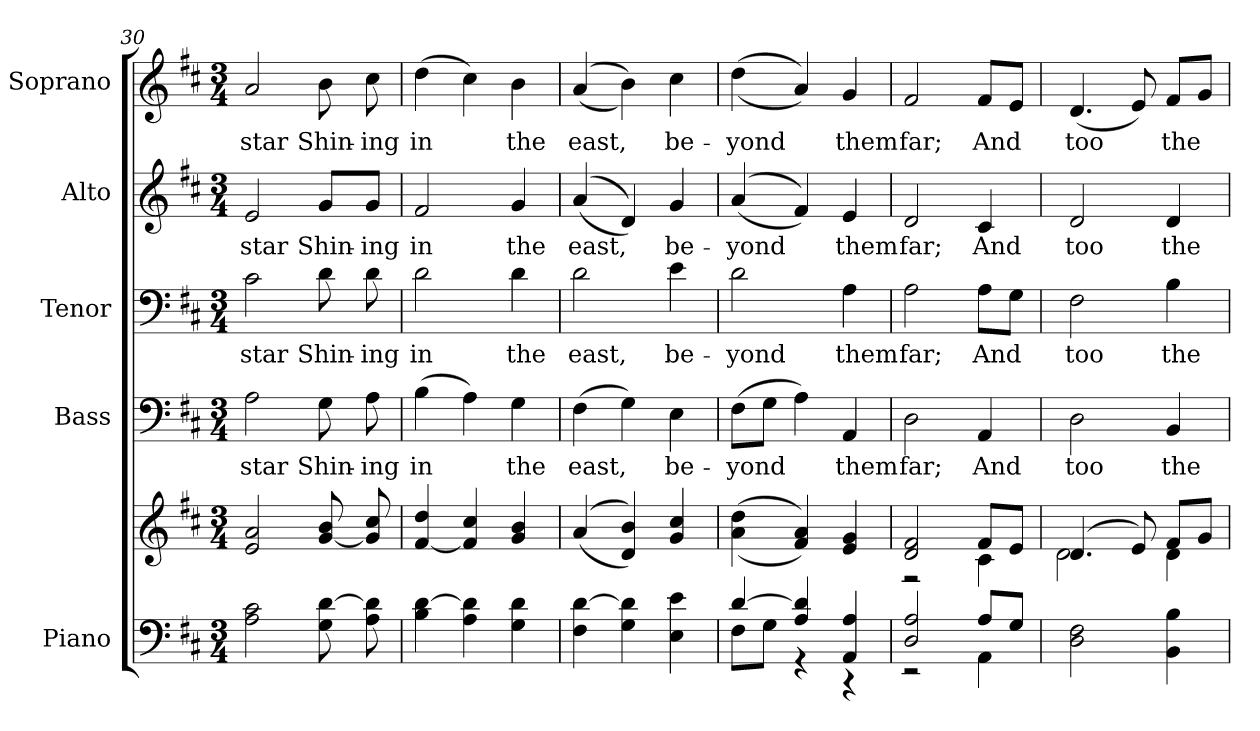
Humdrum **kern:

**kern	**kern	**kern	**text	**kern	**text	**kern	**text	**kern	**text
*part5	*part5	*part4	*part4	*part3	*part3	*part2	*part2	*part1	*part1
*staff6	*staff5	*staff4	*staff4	*staff3	*staff3	*staff2	*staff2	*staff1	*staff1
*I"Piano	*	*I"Bass	*	*I"Tenor	*	*I"Alto	*	*I"Soprano	*
*I'Pno.	*	*I'B.	*	*I'T.	*	*I'A.	*	*I'S.	*
!!LO:PB:g=z
*clefF4	*clefG2	*clefF4	*	*clefF4	*	*clefG2	*	*clefG2	*
*k[f#c#]	*k[f#c#]	*k[f#c#]	*	*k[f#c#]	*	*k[f#c#]	*	*k[f#c#]	*
*D:	*D:	*D:	*	*D:	*	*D:	*	*D:	*
*M3/4	*M3/4	*M3/4	*	*M3/4	*	*M3/4	*	*M3/4	*
=30	=30	=30	=30	=30	=30	=30	=30	=30	=30
!	!	!	!LO:LY:b:color=#000000	!	!	!	!	!	!
!	!	!	!	!	!LO:LY:b:color=#000000	!	!	!	!
!	!	!	!	!	!	!	!LO:LY:b:color=#000000	!	!
!	!	!	!	!	!	!	!	!	!LO:LY:b:color=#000000
2Ai\ 2c#i	2ei/ 2ai	2Ai\	star	2c#i\	star	2ei/	star	2ai/	star
!	!	!	!LO:LY:b:color=#000000	!	!	!	!	!	!
!	!	!	!	!	!LO:LY:b:color=#000000	!	!	!	!
!	!	!	!	!	!	!	!LO:LY:b:color=#000000	!	!
!	!	!	!	!	!	!	!	!	!LO:LY:b:color=#000000
8Gi\ [>8di	[<8gi/ 8bi	8Gi\	Shin-	8di\	Shin-	8gi/L	Shin-	8bi\	Shin-
!	!	!	!LO:LY:b:color=#000000	!	!	!	!	!	!
!	!	!	!	!	!LO:LY:b:color=#000000	!	!	!	!
!	!	!	!	!	!	!	!LO:LY:b:color=#000000	!	!
!	!	!	!	!	!	!	!	!	!LO:LY:b:color=#000000
8Ai\ 8di]	8gi/] 8cc#i	8Ai\	-ing	8di\	-ing	8gi/J	-ing	8cc#i\	-ing
=31	=31	=31	=31	=31	=31	=31	=31	=31	=31
!	!	!	!LO:LY:b:color=#000000	!	!	!	!	!	!
!	!	!	!	!	!LO:LY:b:color=#000000	!	!	!	!
!	!	!	!	!	!	!	!LO:LY:b:color=#000000	!	!
!	!	!	!	!	!	!	!	!	!LO:LY:b:color=#000000
4Bi\ [>4di	[<4f#i/ 4ddi	(4Bi\	in	2di\	in	2f#i/	in	(4ddi\	in
4Ai\ 4di]	4f#i/] 4cc#i	4Ai\)	.	.	.	.	.	4cc#i\)	.
!	!	!	!LO:LY:b:color=#000000	!	!	!	!	!	!
!	!	!	!	!	!LO:LY:b:color=#000000	!	!	!	!
!	!	!	!	!	!	!	!LO:LY:b:color=#000000	!	!
!	!	!	!	!	!	!	!	!	!LO:LY:b:color=#000000
4Gi\ 4di	4gi/ 4bi	4Gi\	the	4di\	the	4gi/	the	4bi\	the
=32	=32	=32	=32	=32	=32	=32	=32	=32	=32
!	!	!	!LO:LY:b:color=#000000	!	!	!	!	!	!
!	!	!	!	!	!LO:LY:b:color=#000000	!	!	!	!
!	!	!	!	!	!	!	!LO:LY:b:color=#000000	!	!
!	!	!	!	!	!	!	!	!	!LO:LY:b:color=#000000
4F#i\ [>4di	((4ai/	(4F#i\	east,	2di\	east,	((4ai/	east,	((4ai/	east,
4Gi\ 4di]	4di/ 4bi))	4Gi\)	.	.	.	4di/))	.	4bi\))	.
!	!	!	!LO:LY:b:color=#000000	!	!	!	!	!	!
!	!	!	!	!	!LO:LY:b:color=#000000	!	!	!	!
!	!	!	!	!	!	!	!LO:LY:b:color=#000000	!	!
!	!	!	!	!	!	!	!	!	!LO:LY:b:color=#000000
4Ei\ 4ei	4gi/ 4cc#i	4Ei\	be-	4ei\	be-	4gi/	be-	4cc#i\	be-
!!LO:PB:g=z
=33	=33	=33	=33	=33	=33	=33	=33	=33	=33
*^	*	*	*	*	*	*	*	*	*
!	!	!	!	!LO:LY:b:color=#000000	!	!	!	!	!	!
!	!	!	!	!	!	!LO:LY:b:color=#000000	!	!	!	!
!	!	!	!	!	!	!	!	!LO:LY:b:color=#000000	!	!
!	!	!	!	!	!	!	!	!	!	!LO:LY:b:color=#000000
[>4di/	8F#i\L	((4ai\ 4ddi	(8F#i\L	-yond	2di\	-yond	((4ai/	-yond	((4ddi\	-yond
.	8Gi\J	.	8Gi\J	.	.	.	.	.	.	.
4Ai/ 4di]	4r	4f#i/ 4ai))	4Ai\)	.	.	.	4f#i/))	.	4ai/))	.
!	!	!	!	!LO:LY:b:color=#000000	!	!	!	!	!	!
!	!	!	!	!	!	!LO:LY:b:color=#000000	!	!	!	!
!	!	!	!	!	!	!	!	!LO:LY:b:color=#000000	!	!
!	!	!	!	!	!	!	!	!	!	!LO:LY:b:color=#000000
4AAi/ 4Ai	4r	4ei/ 4gi	4AAi/	them	4Ai\	them	4ei/	them	4gi/	them
=34	=34	=34	=34	=34	=34	=34	=34	=34	=34	=34
*	*	*^	*	*	*	*	*	*	*	*
!	!	!	!	!	!LO:LY:b:color=#000000	!	!	!	!	!	!
!	!	!	!	!	!	!	!LO:LY:b:color=#000000	!	!	!	!
!	!	!	!	!	!	!	!	!	!LO:LY:b:color=#000000	!	!
!	!	!	!	!	!	!	!	!	!	!	!LO:LY:b:color=#000000
2Di/ 2Ai	2r	2di/ 2f#i	2r	2Di\	far;	2Ai\	far;	2di/	far;	2f#i/	far;
!	!	!	!	!	!LO:LY:b:color=#000000	!	!	!	!	!	!
!	!	!	!	!	!	!	!LO:LY:b:color=#000000	!	!	!	!
!	!	!	!	!	!	!	!	!	!LO:LY:b:color=#000000	!	!
!	!	!	!	!	!	!	!	!	!	!	!LO:LY:b:color=#000000
8Ai/L	4AAi\	8f#i/L	4c#i\	4AAi/	And	8Ai\L	And	4c#i/	And	8f#i/L	And
8Gi/J	.	8ei/J	.	.	.	8Gi\J	.	.	.	8ei/J	.
*v	*v	*	*	*	*	*	*	*	*	*	*
=35	=35	=35	=35	=35	=35	=35	=35	=35	=35	=35
!	!	!	!	!LO:LY:b:color=#000000	!	!	!	!	!	!
!	!	!	!	!	!	!LO:LY:b:color=#000000	!	!	!	!
!	!	!	!	!	!	!	!	!LO:LY:b:color=#000000	!	!
!	!	!	!	!	!	!	!	!	!	!LO:LY:b:color=#000000
2Di\ 2F#i	(4.di/	2di\	2Di\	too	2F#i\	too	2di/	too	(4.di/	too
.	8ei/)	.	.	.	.	.	.	.	8ei/)	.
!	!	!	!	!LO:LY:b:color=#000000	!	!	!	!	!	!
!	!	!	!	!	!	!LO:LY:b:color=#000000	!	!	!	!
!	!	!	!	!	!	!	!	!LO:LY:b:color=#000000	!	!
!	!	!	!	!	!	!	!	!	!	!LO:LY:b:color=#000000
4BBi\ 4Bi	8f#i/L	4di\	4BBi/	the	4Bi\	the	4di/	the	8f#i/L	the
.	8gi/J	.	.	.	.	.	.	.	8gi/J	.
*	*v	*v	*	*	*	*	*	*	*	*
=	=	=	=	=	=	=	=	=	=
*-	*-	*-	*-	*-	*-	*-	*-	*-	*-
